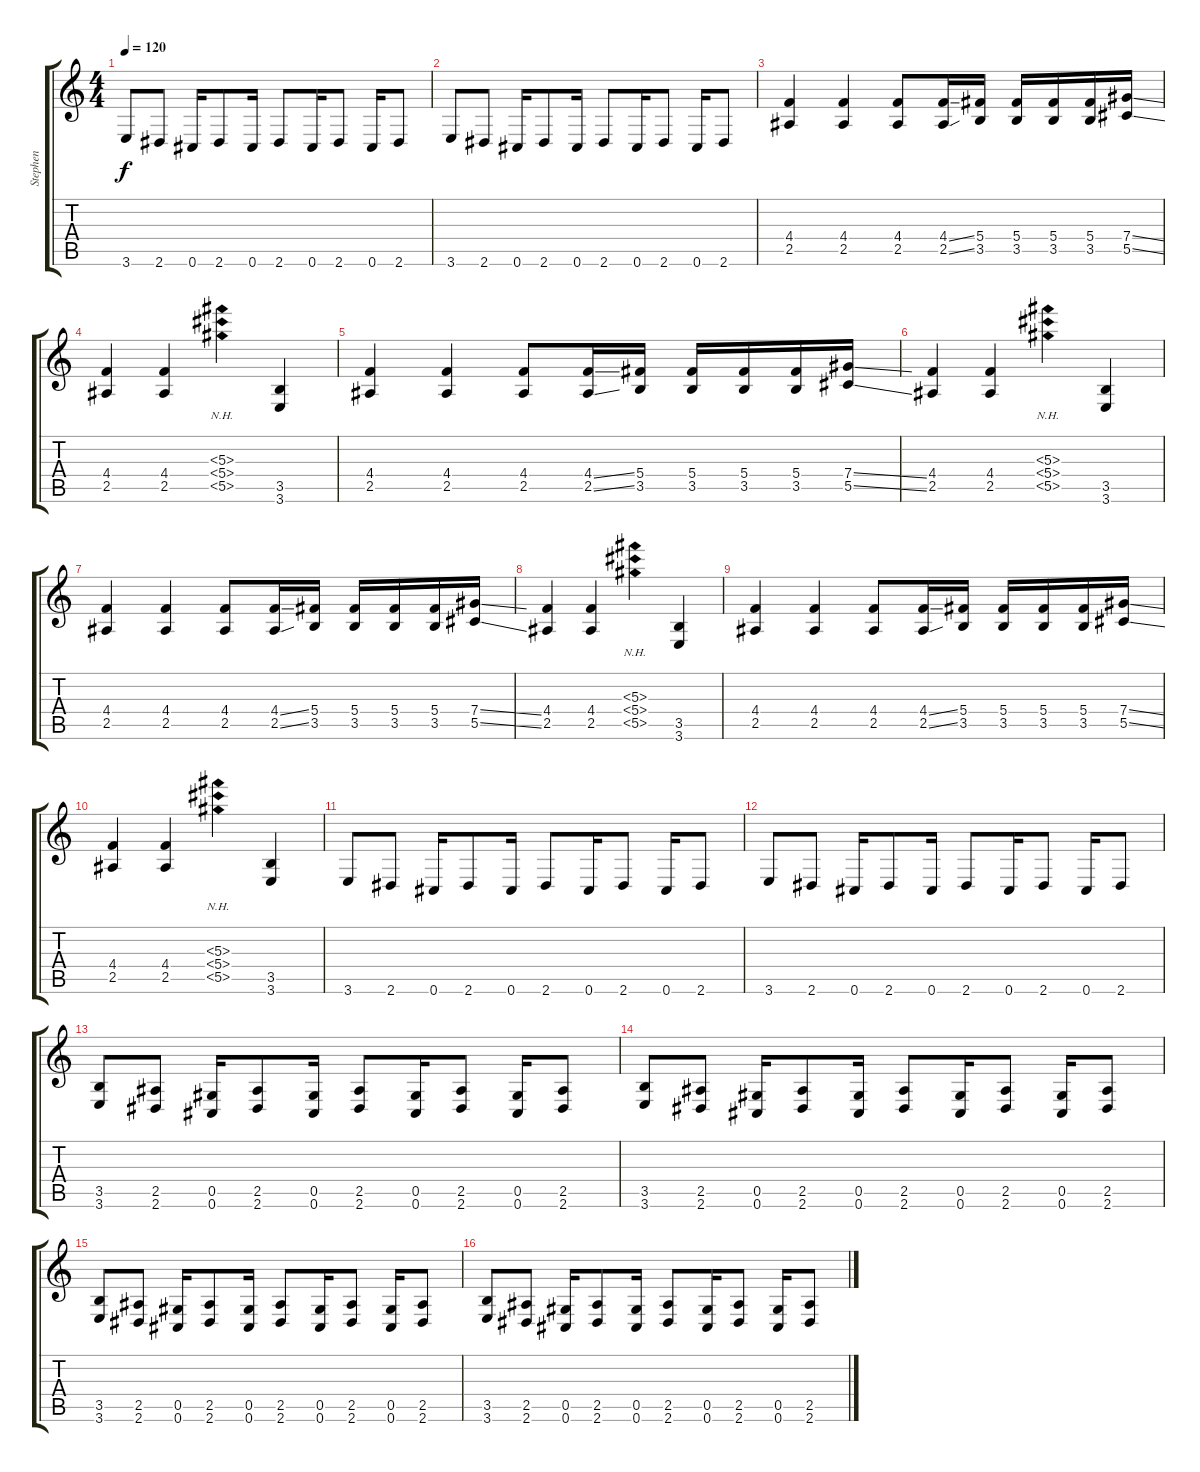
\track ("Stephen" "Stephen") {instrument overdrivenguitar}
\staff {score tabs}
\tuning (Eb4 Bb3 Gb3 Db3 Ab2 Db2) {hide}
\ts (4 4)
\tempo 120
\clef g2
\ks c
3.6.8{dy f} 2.6.8 0.6.16 2.6.8 0.6.16 2.6.8 0.6.16 2.6.8 0.6.16 2.6.8 |
3.6.8 2.6.8 0.6.16 2.6.8 0.6.16 2.6.8 0.6.16 2.6.8 0.6.16 2.6.8 |
(4.4 2.5).4 (4.4 2.5).4 (4.4 2.5).8 (4.4{ss} 2.5{ss}).16 (5.4 3.5).16 (5.4 3.5).16 (5.4 3.5).16 (5.4 3.5).16 (7.4{ss} 5.5{ss}).16 |
(4.4 2.5).4 (4.4 2.5).4 (5.3{nh} 5.4{nh} 5.5{nh}).4 (3.5 3.6).4 |
(4.4 2.5).4 (4.4 2.5).4 (4.4 2.5).8 (4.4{ss} 2.5{ss}).16 (5.4 3.5).16 (5.4 3.5).16 (5.4 3.5).16 (5.4 3.5).16 (7.4{ss} 5.5{ss}).16 |
(4.4 2.5).4 (4.4 2.5).4 (5.3{nh} 5.4{nh} 5.5{nh}).4 (3.5 3.6).4 |
(4.4 2.5).4 (4.4 2.5).4 (4.4 2.5).8 (4.4{ss} 2.5{ss}).16 (5.4 3.5).16 (5.4 3.5).16 (5.4 3.5).16 (5.4 3.5).16 (7.4{ss} 5.5{ss}).16 |
(4.4 2.5).4 (4.4 2.5).4 (5.3{nh} 5.4{nh} 5.5{nh}).4 (3.5 3.6).4 |
(4.4 2.5).4 (4.4 2.5).4 (4.4 2.5).8 (4.4{ss} 2.5{ss}).16 (5.4 3.5).16 (5.4 3.5).16 (5.4 3.5).16 (5.4 3.5).16 (7.4{ss} 5.5{ss}).16 |
(4.4 2.5).4 (4.4 2.5).4 (5.3{nh} 5.4{nh} 5.5{nh}).4 (3.5 3.6).4 |
3.6.8 2.6.8 0.6.16 2.6.8 0.6.16 2.6.8 0.6.16 2.6.8 0.6.16 2.6.8 |
3.6.8 2.6.8 0.6.16 2.6.8 0.6.16 2.6.8 0.6.16 2.6.8 0.6.16 2.6.8 |
(3.5 3.6).8 (2.5 2.6).8 (0.5 0.6).16 (2.5 2.6).8 (0.5 0.6).16 (2.5 2.6).8 (0.5 0.6).16 (2.5 2.6).8 (0.5 0.6).16 (2.5 2.6).8 |
(3.5 3.6).8 (2.5 2.6).8 (0.5 0.6).16 (2.5 2.6).8 (0.5 0.6).16 (2.5 2.6).8 (0.5 0.6).16 (2.5 2.6).8 (0.5 0.6).16 (2.5 2.6).8 |
(3.5 3.6).8 (2.5 2.6).8 (0.5 0.6).16 (2.5 2.6).8 (0.5 0.6).16 (2.5 2.6).8 (0.5 0.6).16 (2.5 2.6).8 (0.5 0.6).16 (2.5 2.6).8 |
(3.5 3.6).8 (2.5 2.6).8 (0.5 0.6).16 (2.5 2.6).8 (0.5 0.6).16 (2.5 2.6).8 (0.5 0.6).16 (2.5 2.6).8 (0.5 0.6).16 (2.5 2.6).8
